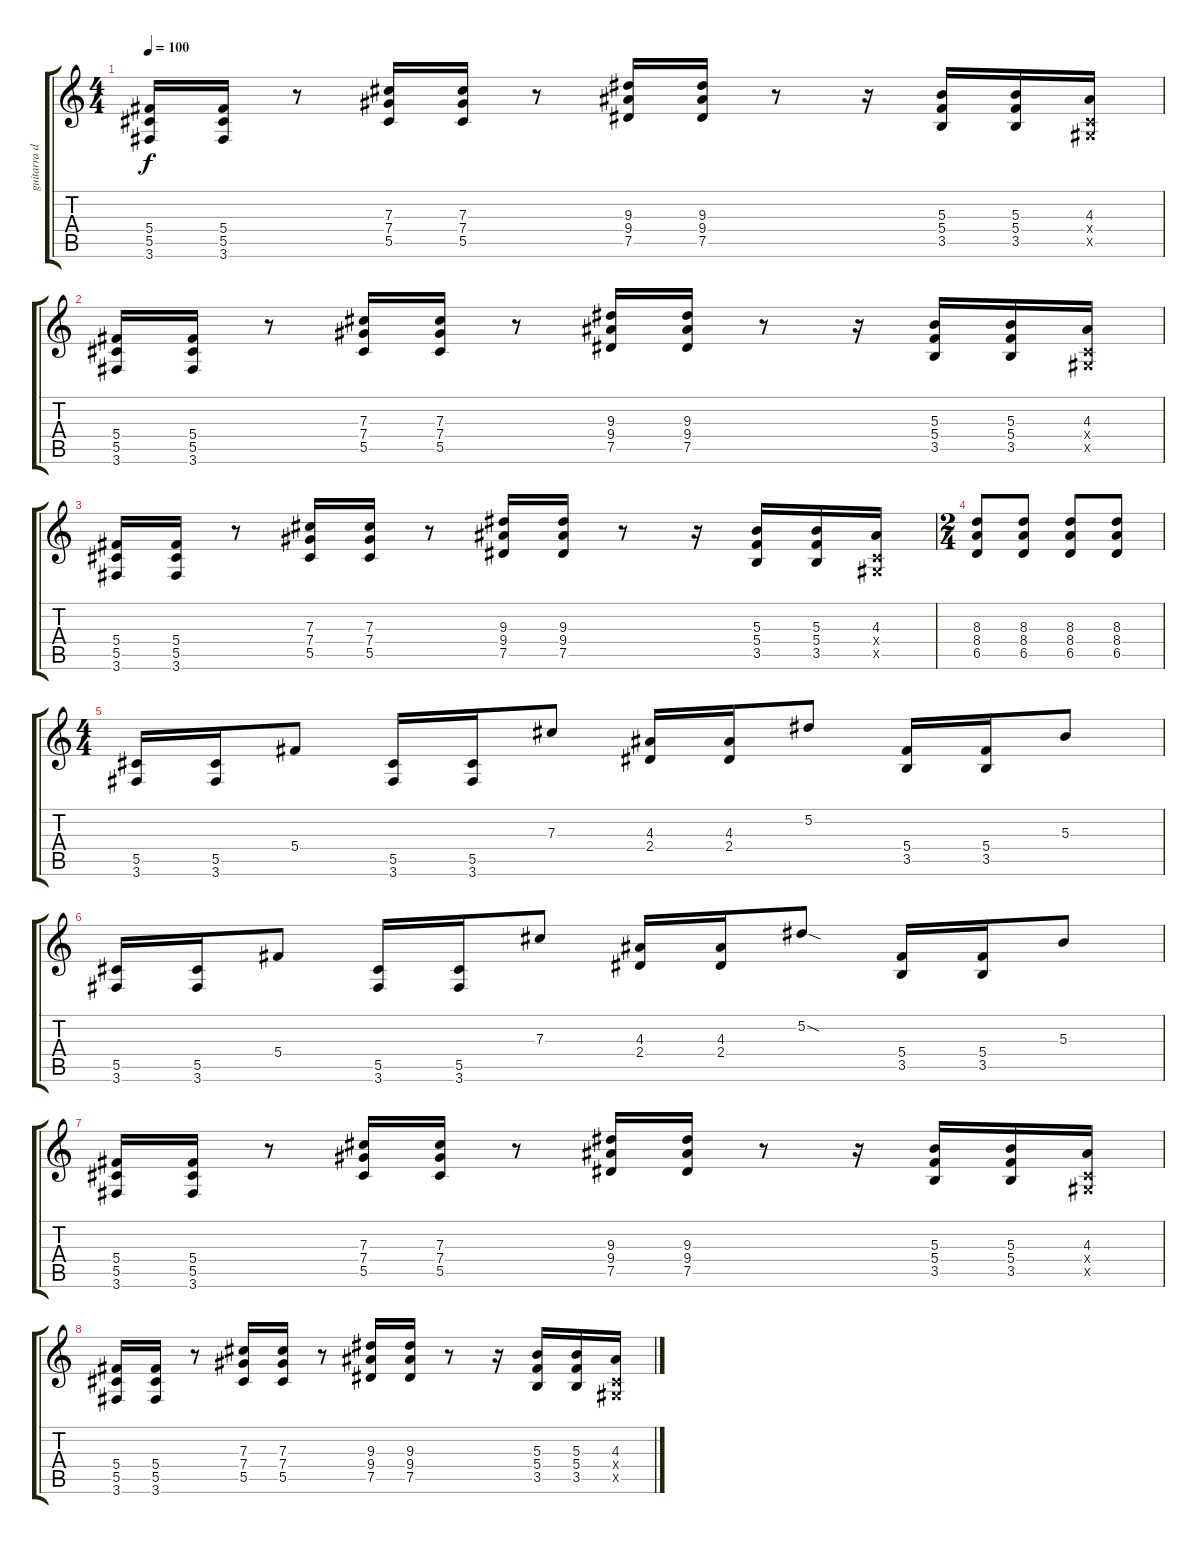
\track ("guitarra der" "guitarra d") {instrument distortionguitar}
\staff {score tabs}
\tuning (Eb4 Bb3 Gb3 Db3 Ab2 Eb2) {hide}
\ts (4 4)
\tempo 100
\clef g2
\ks c
(5.4 5.5 3.6).16{dy f} (5.4 5.5 3.6).16 r.8 (7.3 7.4 5.5).16 (7.3 7.4 5.5).16 r.8 (9.3 9.4 7.5).16 (9.3 9.4 7.5).16 r.8 r.16 (5.3 5.4 3.5).16 (5.3 5.4 3.5).16 (4.3 0.4{x} 0.5{x}).16 |
(5.4 5.5 3.6).16 (5.4 5.5 3.6).16 r.8 (7.3 7.4 5.5).16 (7.3 7.4 5.5).16 r.8 (9.3 9.4 7.5).16 (9.3 9.4 7.5).16 r.8 r.16 (5.3 5.4 3.5).16 (5.3 5.4 3.5).16 (4.3 0.4{x} 0.5{x}).16 |
(5.4 5.5 3.6).16 (5.4 5.5 3.6).16 r.8 (7.3 7.4 5.5).16 (7.3 7.4 5.5).16 r.8 (9.3 9.4 7.5).16 (9.3 9.4 7.5).16 r.8 r.16 (5.3 5.4 3.5).16 (5.3 5.4 3.5).16 (4.3 0.4{x} 0.5{x}).16 |
\ts (2 4)
(8.3 8.4 6.5).8 (8.3 8.4 6.5).8 (8.3 8.4 6.5).8 (8.3 8.4 6.5).8 |
\ts (4 4)
(5.5 3.6).16{volume 12} (5.5 3.6).16 5.4.8 (5.5 3.6).16 (5.5 3.6).16 7.3.8 (4.3 2.4).16 (4.3 2.4).16 5.2.8 (5.4 3.5).16 (5.4 3.5).16 5.3.8 |
(5.5 3.6).16 (5.5 3.6).16 5.4.8 (5.5 3.6).16 (5.5 3.6).16 7.3.8 (4.3 2.4).16 (4.3 2.4).16 5.2{sod}.8 (5.4 3.5).16 (5.4 3.5).16 5.3.8 |
(5.4 5.5 3.6).16{volume 9} (5.4 5.5 3.6).16 r.8 (7.3 7.4 5.5).16 (7.3 7.4 5.5).16 r.8 (9.3 9.4 7.5).16 (9.3 9.4 7.5).16 r.8 r.16 (5.3 5.4 3.5).16 (5.3 5.4 3.5).16 (4.3 0.4{x} 0.5{x}).16 |
(5.4 5.5 3.6).16 (5.4 5.5 3.6).16 r.8 (7.3 7.4 5.5).16 (7.3 7.4 5.5).16 r.8 (9.3 9.4 7.5).16 (9.3 9.4 7.5).16 r.8 r.16 (5.3 5.4 3.5).16 (5.3 5.4 3.5).16 (4.3 0.4{x} 0.5{x}).16
